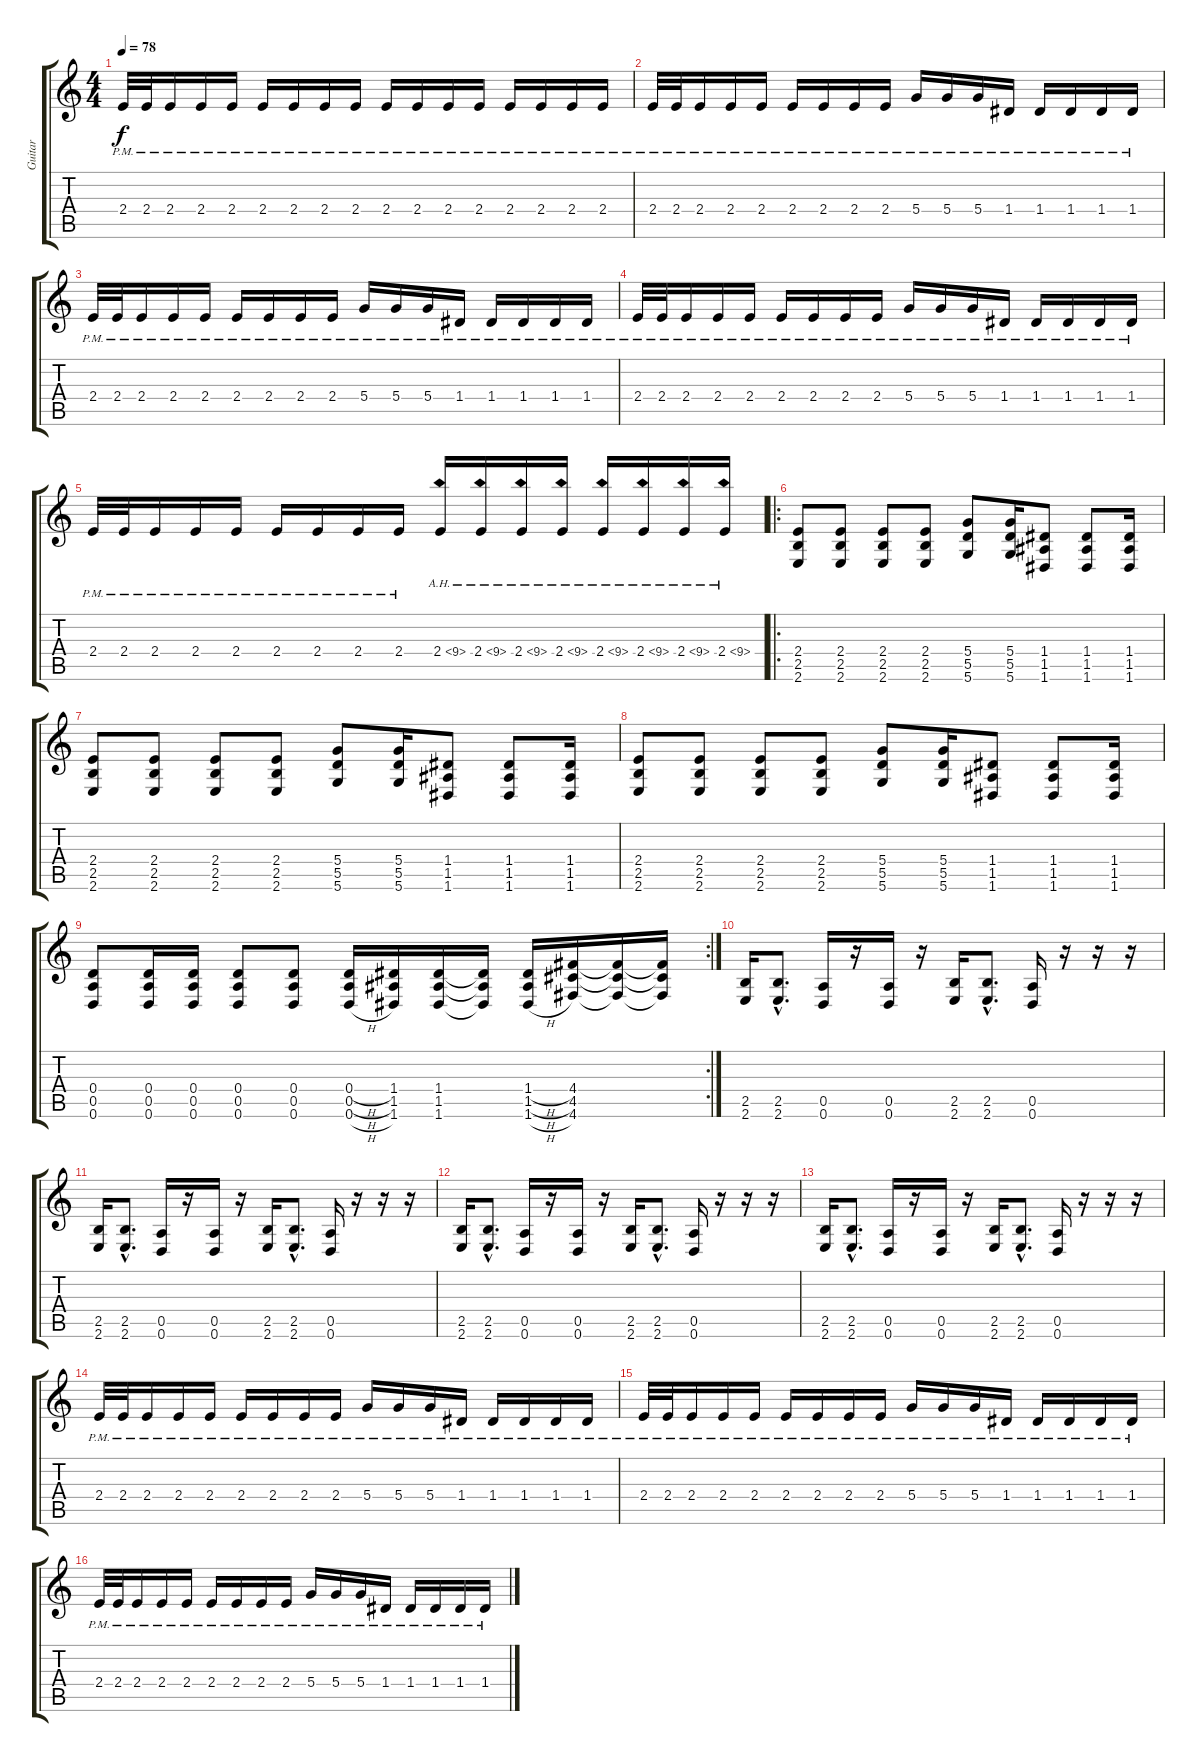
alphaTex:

\track ("Guitar" "Guitar") {instrument overdrivenguitar}
\staff {score tabs}
\tuning (E4 B3 G3 D3 A2 D2) {hide}
\ts (4 4)
\tempo 78
\clef g2
\ks c
2.4{pm}.32{dy f} 2.4{pm}.32 2.4{pm}.16 2.4{pm}.16 2.4{pm}.16 2.4{pm}.16 2.4{pm}.16 2.4{pm}.16 2.4{pm}.16 2.4{pm}.16 2.4{pm}.16 2.4{pm}.16 2.4{pm}.16 2.4{pm}.16 2.4{pm}.16 2.4{pm}.16 2.4{pm}.16 |
2.4{pm}.32 2.4{pm}.32 2.4{pm}.16 2.4{pm}.16 2.4{pm}.16 2.4{pm}.16 2.4{pm}.16 2.4{pm}.16 2.4{pm}.16 5.4{pm}.16 5.4{pm}.16 5.4{pm}.16 1.4{pm}.16 1.4{pm}.16 1.4{pm}.16 1.4{pm}.16 1.4{pm}.16 |
2.4{pm}.32 2.4{pm}.32 2.4{pm}.16 2.4{pm}.16 2.4{pm}.16 2.4{pm}.16 2.4{pm}.16 2.4{pm}.16 2.4{pm}.16 5.4{pm}.16 5.4{pm}.16 5.4{pm}.16 1.4{pm}.16 1.4{pm}.16 1.4{pm}.16 1.4{pm}.16 1.4{pm}.16 |
2.4{pm}.32 2.4{pm}.32 2.4{pm}.16 2.4{pm}.16 2.4{pm}.16 2.4{pm}.16 2.4{pm}.16 2.4{pm}.16 2.4{pm}.16 5.4{pm}.16 5.4{pm}.16 5.4{pm}.16 1.4{pm}.16 1.4{pm}.16 1.4{pm}.16 1.4{pm}.16 1.4{pm}.16 |
2.4{pm}.32 2.4{pm}.32 2.4{pm}.16 2.4{pm}.16 2.4{pm}.16 2.4{pm}.16 2.4{pm}.16 2.4{pm}.16 2.4{pm}.16 2.4{ah 7}.16 2.4{ah 7}.16 2.4{ah 7}.16 2.4{ah 7}.16 2.4{ah 7}.16 2.4{ah 7}.16 2.4{ah 7}.16 2.4{ah 7}.16 |
\ro
(2.4 2.5 2.6).8 (2.4 2.5 2.6).8 (2.4 2.5 2.6).8 (2.4 2.5 2.6).8 (5.4 5.5 5.6).8 (5.4 5.5 5.6).16 (1.4 1.5 1.6).8 (1.4 1.5 1.6).8 (1.4 1.5 1.6).16 |
(2.4 2.5 2.6).8 (2.4 2.5 2.6).8 (2.4 2.5 2.6).8 (2.4 2.5 2.6).8 (5.4 5.5 5.6).8 (5.4 5.5 5.6).16 (1.4 1.5 1.6).8 (1.4 1.5 1.6).8 (1.4 1.5 1.6).16 |
(2.4 2.5 2.6).8 (2.4 2.5 2.6).8 (2.4 2.5 2.6).8 (2.4 2.5 2.6).8 (5.4 5.5 5.6).8 (5.4 5.5 5.6).16 (1.4 1.5 1.6).8 (1.4 1.5 1.6).8 (1.4 1.5 1.6).16 |
\rc 2
(0.4 0.5 0.6).8 (0.4 0.5 0.6).16 (0.4 0.5 0.6).16 (0.4 0.5 0.6).8 (0.4 0.5 0.6).8 (0.4{h} 0.5{h} 0.6{h}).16 (1.4 1.5 1.6).16 (1.4 1.5 1.6).16 (1.4{t} 1.5{t} 1.6{t}).16 (1.4{h} 1.5{h} 1.6{h}).16 (4.4 4.5 4.6).16 (4.4{t} 4.5{t} 4.6{t}).16 (4.4{t} 4.5{t} 4.6{t}).16 |
(2.5 2.6).16 (2.5{hac} 2.6{hac}).8{d} (0.5 0.6).16 r.16 (0.5 0.6).16 r.16 (2.5 2.6).16 (2.5{hac} 2.6{hac}).8{d} (0.5 0.6).16 r.16 r.16 r.16 |
(2.5 2.6).16 (2.5{hac} 2.6{hac}).8{d} (0.5 0.6).16 r.16 (0.5 0.6).16 r.16 (2.5 2.6).16 (2.5{hac} 2.6{hac}).8{d} (0.5 0.6).16 r.16 r.16 r.16 |
(2.5 2.6).16 (2.5{hac} 2.6{hac}).8{d} (0.5 0.6).16 r.16 (0.5 0.6).16 r.16 (2.5 2.6).16 (2.5{hac} 2.6{hac}).8{d} (0.5 0.6).16 r.16 r.16 r.16 |
(2.5 2.6).16 (2.5{hac} 2.6{hac}).8{d} (0.5 0.6).16 r.16 (0.5 0.6).16 r.16 (2.5 2.6).16 (2.5{hac} 2.6{hac}).8{d} (0.5 0.6).16 r.16 r.16 r.16 |
2.4{pm}.32 2.4{pm}.32 2.4{pm}.16 2.4{pm}.16 2.4{pm}.16 2.4{pm}.16 2.4{pm}.16 2.4{pm}.16 2.4{pm}.16 5.4{pm}.16 5.4{pm}.16 5.4{pm}.16 1.4{pm}.16 1.4{pm}.16 1.4{pm}.16 1.4{pm}.16 1.4{pm}.16 |
2.4{pm}.32 2.4{pm}.32 2.4{pm}.16 2.4{pm}.16 2.4{pm}.16 2.4{pm}.16 2.4{pm}.16 2.4{pm}.16 2.4{pm}.16 5.4{pm}.16 5.4{pm}.16 5.4{pm}.16 1.4{pm}.16 1.4{pm}.16 1.4{pm}.16 1.4{pm}.16 1.4{pm}.16 |
2.4{pm}.32 2.4{pm}.32 2.4{pm}.16 2.4{pm}.16 2.4{pm}.16 2.4{pm}.16 2.4{pm}.16 2.4{pm}.16 2.4{pm}.16 5.4{pm}.16 5.4{pm}.16 5.4{pm}.16 1.4{pm}.16 1.4{pm}.16 1.4{pm}.16 1.4{pm}.16 1.4{pm}.16
